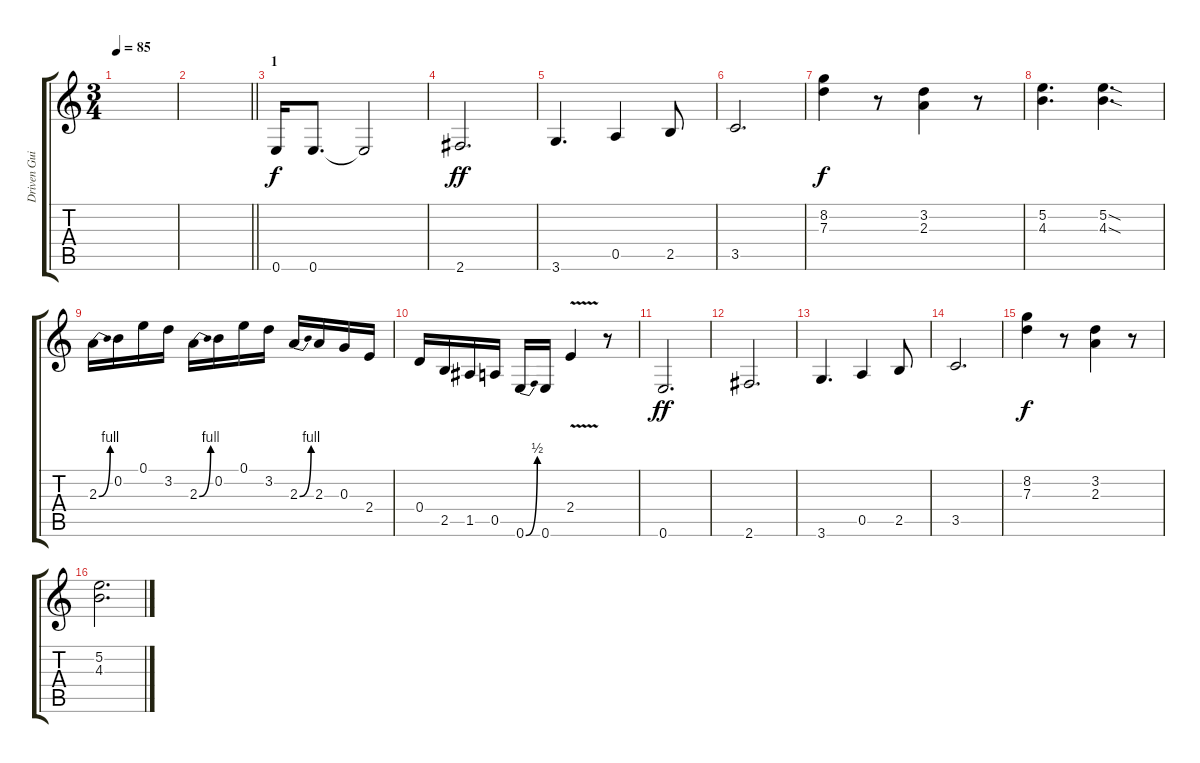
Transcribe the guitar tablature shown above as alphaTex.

\track ("Driven Guitar 2" "Driven Gui") {instrument distortionguitar}
\staff {score tabs}
\tuning (E4 B3 G3 D3 A2 E2) {hide}
\ts (3 4)
\tempo 85
\clef g2
\ks c
|
\barLineRight lightlight
|
\section ("" "1")
0.6.16 0.6.8{d} 0.6{t}.2 |
2.6.2{d dy ff} |
3.6.4{d} 0.5.4 2.5.8 |
3.5.2{d} |
(8.2 7.3).4{dy f} r.8 (3.2 2.3).4 r.8 |
(5.2 4.3).4{d} (5.2{sod} 4.3{sod}).4{d} |
2.3{be (bend 0 0 60 4)}.16 0.2.16 0.1.16 3.2.16 2.3{be (bend 0 0 60 4)}.16 0.2.16 0.1.16 3.2.16 2.3{be (bend 0 0 60 4)}.16 2.3.16 0.3.16 2.4.16 |
0.4.16 2.5.16 1.5.16 0.5.16 0.6{be (bend 0 0 60 2)}.16 0.6.16 2.4{v}.4 r.8 |
0.6.2{d dy ff} |
2.6.2{d} |
3.6.4{d} 0.5.4 2.5.8 |
3.5.2{d} |
(8.2 7.3).4{dy f} r.8 (3.2 2.3).4 r.8 |
(5.2 4.3).2{d}
